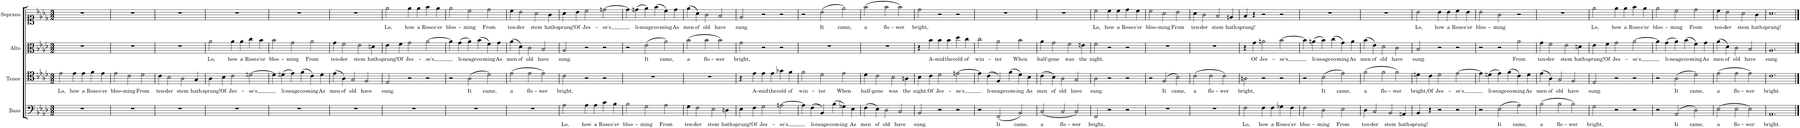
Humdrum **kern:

**kern	**text	**kern	**text	**kern	**text	**kern	**text
*part4	*part4	*part3	*part3	*part2	*part2	*part1	*part1
*staff4	*staff4	*staff3	*staff3	*staff2	*staff2	*staff1	*staff1
*I"Bass	*	*I"Tenor	*	*I"Alto	*	*I"Soprano	*
*I'B.	*	*I'T.	*	*I'A.	*	*I'S.	*
*clefF4	*	*clefC4	*	*clefC3	*	*clefC1	*
*k[b-e-a-d-]	*	*k[b-e-a-d-]	*	*k[b-e-a-d-]	*	*k[b-e-a-d-]	*
*M3/2	*	*M3/2	*	*M3/2	*	*M3/2	*
=1	=1	=1	=1	=1	=1	=1	=1
!	!	!	!LO:LY:b	!	!	!	!
1.r	.	2e-\	Lo,	1.r	.	1.r	.
!	!	!	!LO:LY:b	!	!	!	!
.	.	4e-\	how	.	.	.	.
!	!	!	!LO:LY:b	!	!	!	!
.	.	4e-\	a	.	.	.	.
!	!	!	!LO:LY:b	!	!	!	!
.	.	4f\	Rose	.	.	.	.
!	!	!	!LO:LY:b	!	!	!	!
.	.	4e-\	e'er	.	.	.	.
=2	=2	=2	=2	=2	=2	=2	=2
!	!	!	!LO:LY:b	!	!	!	!
1.r	.	2e-\	bloo-	1.r	.	1.r	.
!	!	!	!LO:LY:b	!	!	!	!
.	.	2c\	-ming	.	.	.	.
!	!	!	!LO:LY:b	!	!	!	!
.	.	2d-\	From	.	.	.	.
=3	=3	=3	=3	=3	=3	=3	=3
!	!	!	!LO:LY:b	!	!	!	!
1.r	.	4c\	ten-	1.r	.	1.r	.
!	!	!	!LO:LY:b	!	!	!	!
.	.	2B-\	-der	.	.	.	.
!	!	!	!LO:LY:b	!	!	!	!
.	.	2A-\	stem	.	.	.	.
!	!	!	!LO:LY:b	!	!	!	!
.	.	4G/	hath	.	.	.	.
=4	=4	=4	=4	=4	=4	=4	=4
!	!	!	!LO:LY:b	!	!LO:LY:b	!	!
1.r	.	4A-\	sprung!	2a-\	Lo,	1.r	.
!	!	!	!LO:LY:b	!	!	!	!
.	.	4B-\	Of	.	.	.	.
!	!	!	!LO:LY:b	!	!LO:LY:b	!	!
.	.	2c\	Jes-	4a-\	how	.	.
!	!	!	!	!	!LO:LY:b	!	!
.	.	.	.	4a-\	a	.	.
!	!	!	!LO:LY:b	!	!LO:LY:b	!	!
.	.	[2dn\	-se's	4cc\	Rose	.	.
!	!	!	!	!	!LO:LY:b	!	!
.	.	.	.	4b-\	e'er	.	.
=5	=5	=5	=5	=5	=5	=5	=5
!	!	!	!	!	!LO:LY:b	!	!
1.r	.	4d\]	.	2b-\	bloo-	1.r	.
!	!	!	!LO:LY:b	!	!	!	!
.	.	(4dn\	li-	.	.	.	.
!	!	!	!LO:LY:b	!	!LO:LY:b	!	!
.	.	4e-\)	-neage	2g\	-ming	.	.
!	!	!	!LO:LY:b	!	!	!	!
.	.	(4f\	co-	.	.	.	.
!	!	!	!LO:LY:b	!	!LO:LY:b	!	!
.	.	4c\)	-ming	2a-\	From	.	.
!	!	!	!LO:LY:b	!	!	!	!
.	.	4d\	As	.	.	.	.
=6	=6	=6	=6	=6	=6	=6	=6
!	!	!	!LO:LY:b	!	!LO:LY:b	!	!
1.r	.	(4e-\	men	4g\	ten-	1.r	.
!	!	!	!LO:LY:b	!	!LO:LY:b	!	!
.	.	4A-\)	of	2f\	-der	.	.
!	!	!	!LO:LY:b	!	!	!	!
.	.	2G/	old	.	.	.	.
!	!	!	!	!	!LO:LY:b	!	!
.	.	.	.	2e-\	stem	.	.
!	!	!	!LO:LY:b	!	!	!	!
.	.	2F/	have	.	.	.	.
!	!	!	!	!	!LO:LY:b	!	!
.	.	.	.	4dn\	hath	.	.
=7	=7	=7	=7	=7	=7	=7	=7
!	!	!	!LO:LY:b	!	!LO:LY:b	!	!LO:LY:b
1.r	.	2E-/	sung.	4e-\	sprung!	2ee-\	Lo,
!	!	!	!	!	!LO:LY:b	!	!
.	.	.	.	4f\	Of	.	.
!	!	!	!	!	!LO:LY:b	!	!LO:LY:b
.	.	2r	.	2g\	Jes-	4ee-\	how
!	!	!	!	!	!	!	!LO:LY:b
.	.	.	.	.	.	4ee-\	a
!	!	!	!	!	!LO:LY:b	!	!LO:LY:b
.	.	2r	.	[2a-\	-se's	4ff\	Rose
!	!	!	!	!	!	!	!LO:LY:b
.	.	.	.	.	.	4ee-\	e'er
=8	=8	=8	=8	=8	=8	=8	=8
!	!	!	!	!	!	!	!LO:LY:b
1.r	.	2r	.	4a-\]	.	2ee-\	bloo-
!	!	!	!	!	!LO:LY:b	!	!
.	.	.	.	(4g\	li-	.	.
!	!	!	!LO:LY:b	!	!LO:LY:b	!	!LO:LY:b
.	.	(2A-\	It	4a-\)	-neage	2cc\	-ming
!	!	!	!	!	!LO:LY:b	!	!
.	.	.	.	(4b-\	co-	.	.
!	!	!	!LO:LY:b	!	!LO:LY:b	!	!LO:LY:b
.	.	2d-\)	came,	4f\)	-ming	2dd-\	From
!	!	!	!	!	!LO:LY:b	!	!
.	.	.	.	4g\	As	.	.
=9	=9	=9	=9	=9	=9	=9	=9
!	!	!	!LO:LY:b	!	!LO:LY:b	!	!LO:LY:b
1.r	.	(2e-\	a	(4a-\	men	4cc\	ten-
!	!	!	!	!	!LO:LY:b	!	!LO:LY:b
.	.	.	.	4d-\)	of	2b-\	-der
!	!	!	!LO:LY:b	!	!LO:LY:b	!	!
.	.	2e-\	flo-	2c\	old	.	.
!	!	!	!	!	!	!	!LO:LY:b
.	.	.	.	.	.	2a-\	stem
!	!	!	!LO:LY:b	!	!LO:LY:b	!	!
.	.	2e-\)	-wer	2B-/	have	.	.
!	!	!	!	!	!	!	!LO:LY:b
.	.	.	.	.	.	4g\	hath
=10	=10	=10	=10	=10	=10	=10	=10
!	!LO:LY:b	!	!LO:LY:b	!	!LO:LY:b	!	!LO:LY:b
2A-\	Lo,	2c\	bright,	2A-/	sung.	4a-\	sprung!
!	!	!	!	!	!	!	!LO:LY:b
.	.	.	.	.	.	4b-\	Of
!	!LO:LY:b	!	!	!	!	!	!LO:LY:b
4A-\	how	2r	.	2r	.	2cc\	Jes-
!	!LO:LY:b	!	!	!	!	!	!
4A-\	a	.	.	.	.	.	.
!	!LO:LY:b	!	!	!	!	!	!LO:LY:b
4c\	Rose	2r	.	2r	.	[2ddn\	-se's
!	!LO:LY:b	!	!	!	!	!	!
4B-\	e'er	.	.	.	.	.	.
=11	=11	=11	=11	=11	=11	=11	=11
!	!LO:LY:b	!	!	!	!	!	!
2B-\	bloo-	1.r	.	2r	.	4dd\]	.
!	!	!	!	!	!	!	!LO:LY:b
.	.	.	.	.	.	(4ddn\	li-
!	!LO:LY:b	!	!	!	!LO:LY:b	!	!LO:LY:b
2G\	-ming	.	.	(2e-\	It	4ee-\)	-neage
!	!	!	!	!	!	!	!LO:LY:b
.	.	.	.	.	.	(4ff\	co-
!	!LO:LY:b	!	!	!	!LO:LY:b	!	!LO:LY:b
2A-\	From	.	.	2a-\)	came,	4cc\)	-ming
!	!	!	!	!	!	!	!LO:LY:b
.	.	.	.	.	.	4dd\	As
=12	=12	=12	=12	=12	=12	=12	=12
!	!LO:LY:b	!	!	!	!LO:LY:b	!	!LO:LY:b
4G\	ten-	1.r	.	(2b-\	a	(4ee-\	men
!	!LO:LY:b	!	!	!	!	!	!LO:LY:b
2F\	-der	.	.	.	.	4a-\)	of
!	!	!	!	!	!LO:LY:b	!	!LO:LY:b
.	.	.	.	2b-\	flo-	2g\	old
!	!LO:LY:b	!	!	!	!	!	!
2E-\	stem	.	.	.	.	.	.
!	!	!	!	!	!LO:LY:b	!	!LO:LY:b
.	.	.	.	2b-\)	-wer	2f/	have
!	!LO:LY:b	!	!	!	!	!	!
4Dn\	hath	.	.	.	.	.	.
=13	=13	=13	=13	=13	=13	=13	=13
!	!LO:LY:b	!	!	!	!LO:LY:b	!	!LO:LY:b
4E-\	sprung!	4r	.	2g\	bright,	2e-/	sung.
!	!LO:LY:b	!	!LO:LY:b	!	!	!	!
4F\	Of	4e-\	A-	.	.	.	.
!	!LO:LY:b	!	!LO:LY:b	!	!	!	!
2G\	Jes-	4e-\	-mid	2r	.	2r	.
!	!	!	!LO:LY:b	!	!	!	!
.	.	4e-\	the	.	.	.	.
!	!LO:LY:b	!	!LO:LY:b	!	!	!	!
[2An\	-se's	4g-X\	cold	2r	.	2r	.
!	!	!	!LO:LY:b	!	!	!	!
.	.	4f\	of	.	.	.	.
=14	=14	=14	=14	=14	=14	=14	=14
!	!	!	!LO:LY:b	!	!	!	!
4A\]	.	2f\	win-	1.r	.	2r	.
!	!LO:LY:b	!	!	!	!	!	!
((4F\	li-	.	.	.	.	.	.
!	!LO:LY:b	!	!LO:LY:b	!	!	!	!LO:LY:b
4BB-/))	-neage	2d-\	-ter	.	.	(2b-\	It
!	!LO:LY:b	!	!	!	!	!	!
(4B-\	com-	.	.	.	.	.	.
!	!LO:LY:b	!	!LO:LY:b	!	!	!	!LO:LY:b
4G-X\)	-ing	2e-\	When	.	.	2ee-\)	came,
!	!LO:LY:b	!	!	!	!	!	!
4E-\	As	.	.	.	.	.	.
=15	=15	=15	=15	=15	=15	=15	=15
!	!LO:LY:b	!	!LO:LY:b	!	!	!	!LO:LY:b
(4F\	men	4d-\	half-	1.r	.	(2ff\	a
!	!LO:LY:b	!	!LO:LY:b	!	!	!	!
4E-\)	of	2c\	-gone	.	.	.	.
!	!LO:LY:b	!	!	!	!	!	!LO:LY:b
2D-\	old	.	.	.	.	2ff\	flo-
!	!	!	!LO:LY:b	!	!	!	!
.	.	2B-\	was	.	.	.	.
!	!LO:LY:b	!	!	!	!	!	!LO:LY:b
2C/	have	.	.	.	.	2ff\)	-wer
!	!	!	!LO:LY:b	!	!	!	!
.	.	4An\	the	.	.	.	.
=16	=16	=16	=16	=16	=16	=16	=16
!	!LO:LY:b	!	!LO:LY:b	!	!	!	!LO:LY:b
2BB-/	sung.	4B-\	night.	4r	.	2dd-\	bright,
!	!	!	!LO:LY:b	!	!LO:LY:b	!	!
.	.	4c\	Of	4b-\	A-	.	.
!	!	!	!LO:LY:b	!	!LO:LY:b	!	!
2r	.	2d-\	Jes-	4b-\	-mid	2r	.
!	!	!	!	!	!LO:LY:b	!	!
.	.	.	.	4b-\	the	.	.
!	!	!	!LO:LY:b	!	!LO:LY:b	!	!
2r	.	[2en\	-se's	4dd-\	cold	2r	.
!	!	!	!	!	!LO:LY:b	!	!
.	.	.	.	4cc\	of	.	.
=17	=17	=17	=17	=17	=17	=17	=17
!	!	!	!	!	!LO:LY:b	!	!
2r	.	4e\]	.	2cc\	win-	1.r	.
!	!	!	!LO:LY:b	!	!	!	!
.	.	((4c\	li-	.	.	.	.
!	!LO:LY:b	!	!LO:LY:b	!	!LO:LY:b	!	!
(2FF/	It	4F/))	-neage	2a-\	-ter	.	.
!	!	!	!LO:LY:b	!	!	!	!
.	.	(4f\	com-	.	.	.	.
!	!LO:LY:b	!	!LO:LY:b	!	!LO:LY:b	!	!
2BB-/)	came,	4d-\)	-ing	2b-\	When	.	.
!	!	!	!LO:LY:b	!	!	!	!
.	.	4B-\	As	.	.	.	.
=18	=18	=18	=18	=18	=18	=18	=18
!	!LO:LY:b	!	!LO:LY:b	!	!LO:LY:b	!	!
(2C/	a	(4c\	men	4a-\	half-	1.r	.
!	!	!	!LO:LY:b	!	!LO:LY:b	!	!
.	.	4B-\)	of	2g\	-gone	.	.
!	!LO:LY:b	!	!LO:LY:b	!	!	!	!
2C/	flo-	2A-\	old	.	.	.	.
!	!	!	!	!	!LO:LY:b	!	!
.	.	.	.	2f\	was	.	.
!	!LO:LY:b	!	!LO:LY:b	!	!	!	!
2C/)	-wer	2G/	have	.	.	.	.
!	!	!	!	!	!LO:LY:b	!	!
.	.	.	.	4en\	the	.	.
=19	=19	=19	=19	=19	=19	=19	=19
!	!LO:LY:b	!	!LO:LY:b	!	!LO:LY:b	!	!LO:LY:b
2FF/	bright,	2A-\	sung.	2f\	night.	2cc\	Lo,
!	!	!	!	!	!	!	!LO:LY:b
2r	.	2r	.	2r	.	4cc\	how
!	!	!	!	!	!	!	!LO:LY:b
.	.	.	.	.	.	4cc\	a
!	!	!	!	!	!	!	!LO:LY:b
2r	.	2r	.	2r	.	4dd-\	Rose
!	!	!	!	!	!	!	!LO:LY:b
.	.	.	.	.	.	4cc\	e'er
=20	=20	=20	=20	=20	=20	=20	=20
!	!	!	!	!	!	!	!LO:LY:b
1.r	.	2r	.	1.r	.	2cc\	bloo-
!	!	!	!LO:LY:b	!	!	!	!LO:LY:b
.	.	(2F/	It	.	.	2a-\	-ming
!	!	!	!LO:LY:b	!	!	!	!LO:LY:b
.	.	2B-\)	came,	.	.	2b-\	From
=21	=21	=21	=21	=21	=21	=21	=21
!	!	!	!LO:LY:b	!	!	!	!LO:LY:b
1.r	.	(2c\	a	1.r	.	4a-\	ten-
!	!	!	!	!	!	!	!LO:LY:b
.	.	.	.	.	.	2g\	-der
!	!	!	!LO:LY:b	!	!	!	!
.	.	2c\	flo-	.	.	.	.
!	!	!	!	!	!	!	!LO:LY:b
.	.	.	.	.	.	2f/	stem
!	!	!	!LO:LY:b	!	!	!	!
.	.	2c\)	-wer	.	.	.	.
!	!	!	!	!	!	!	!LO:LY:b
.	.	.	.	.	.	4en/	hath
=22	=22	=22	=22	=22	=22	=22	=22
!	!LO:LY:b	!	!LO:LY:b	!	!	!	!LO:LY:b
2F\	Lo,	2An\	bright,	4r	.	4f/	sprung!
!	!	!	!	!	!LO:LY:b	!	!
.	.	.	.	4g\	Of	4r	.
!	!LO:LY:b	!	!	!	!LO:LY:b	!	!
4F\	how	2r	.	2an\	Jes-	2r	.
!	!LO:LY:b	!	!	!	!	!	!
4F\	a	.	.	.	.	.	.
!	!LO:LY:b	!	!	!	!LO:LY:b	!	!
4G-X\	Rose	2r	.	[2b-\	-se's	2r	.
!	!LO:LY:b	!	!	!	!	!	!
4F\	e'er	.	.	.	.	.	.
=23	=23	=23	=23	=23	=23	=23	=23
!	!LO:LY:b	!	!	!	!	!	!
2F\	bloo-	2r	.	4b-\]	.	1.r	.
!	!	!	!	!	!LO:LY:b	!	!
.	.	.	.	(4an\	li-	.	.
!	!LO:LY:b	!	!LO:LY:b	!	!LO:LY:b	!	!
2D-\	-ming	(2B-\	It	4b-\)	-neage	.	.
!	!	!	!	!	!LO:LY:b	!	!
.	.	.	.	(4cc\	co-	.	.
!	!LO:LY:b	!	!LO:LY:b	!	!LO:LY:b	!	!
2E-\	From	2e-\)	came,	4g\)	-ming	.	.
!	!	!	!	!	!LO:LY:b	!	!
.	.	.	.	4a\	As	.	.
=24	=24	=24	=24	=24	=24	=24	=24
!	!LO:LY:b	!	!LO:LY:b	!	!LO:LY:b	!	!
4D-\	ten-	(2f\	a	(4b-\	men	1.r	.
!	!LO:LY:b	!	!	!	!LO:LY:b	!	!
2C/	-der	.	.	4e-\)	of	.	.
!	!	!	!LO:LY:b	!	!LO:LY:b	!	!
.	.	2f\	flo-	2d-\	old	.	.
!	!LO:LY:b	!	!	!	!	!	!
2BB-/	stem	.	.	.	.	.	.
!	!	!	!LO:LY:b	!	!LO:LY:b	!	!
.	.	2f\)	-wer	2c\	have	.	.
!	!LO:LY:b	!	!	!	!	!	!
4AAn/	hath	.	.	.	.	.	.
=25	=25	=25	=25	=25	=25	=25	=25
!	!LO:LY:b	!	!LO:LY:b	!	!LO:LY:b	!	!LO:LY:b
4BB-/	sprung!	4dn\	bright,	2B-/	sung.	2b-\	Lo,
!	!	!	!LO:LY:b	!	!	!	!
4r	.	4c\	Of	.	.	.	.
!	!	!	!LO:LY:b	!	!	!	!LO:LY:b
2r	.	2d\	Jes-	2r	.	4b-\	how
!	!	!	!	!	!	!	!LO:LY:b
.	.	.	.	.	.	4b-\	a
!	!	!	!LO:LY:b	!	!	!	!LO:LY:b
2r	.	[2e-\	-se's	2r	.	4cc\	Rose
!	!	!	!	!	!	!	!LO:LY:b
.	.	.	.	.	.	4b-\	e'er
=26	=26	=26	=26	=26	=26	=26	=26
!	!	!	!	!	!	!	!LO:LY:b
2r	.	4e-\]	.	2r	.	2b-\	bloo-
!	!	!	!LO:LY:b	!	!	!	!
.	.	(4dn\	li-	.	.	.	.
!	!LO:LY:b	!	!LO:LY:b	!	!	!	!LO:LY:b
(2E-\	It	4e-\)	-neage	2r	.	2g\	-ming
!	!	!	!LO:LY:b	!	!	!	!
.	.	(4f\	co-	.	.	.	.
!	!LO:LY:b	!	!LO:LY:b	!	!LO:LY:b	!	!
2A-\)	came,	4c\)	-ming	2a-\	From	2r	.
!	!	!	!LO:LY:b	!	!	!	!
.	.	4d\	As	.	.	.	.
=27	=27	=27	=27	=27	=27	=27	=27
!	!LO:LY:b	!	!LO:LY:b	!	!LO:LY:b	!	!
(2B-\	a	(4e-\	men	4g\	ten-	1.r	.
!	!	!	!LO:LY:b	!	!LO:LY:b	!	!
.	.	4A-\)	of	2f\	-der	.	.
!	!LO:LY:b	!	!LO:LY:b	!	!	!	!
2B-\	flo-	2G/	old	.	.	.	.
!	!	!	!	!	!LO:LY:b	!	!
.	.	.	.	2e-\	stem	.	.
!	!LO:LY:b	!	!LO:LY:b	!	!	!	!
2B-\)	-wer	2F/	have	.	.	.	.
!	!	!	!	!	!LO:LY:b	!	!
.	.	.	.	4dn\	hath	.	.
=28	=28	=28	=28	=28	=28	=28	=28
!	!LO:LY:b	!	!LO:LY:b	!	!LO:LY:b	!	!LO:LY:b
2G\	bright,	2E-/	sung.	4e-\	sprung!	2ee-\	Lo,
!	!	!	!	!	!LO:LY:b	!	!
.	.	.	.	4f\	Of	.	.
!	!	!	!	!	!LO:LY:b	!	!LO:LY:b
2r	.	2r	.	2g\	Jes-	4ee-\	how
!	!	!	!	!	!	!	!LO:LY:b
.	.	.	.	.	.	4ee-\	a
!	!	!	!	!	!LO:LY:b	!	!LO:LY:b
2r	.	2r	.	[2a-\	-se's	4ff\	Rose
!	!	!	!	!	!	!	!LO:LY:b
.	.	.	.	.	.	4ee-\	e'er
=29	=29	=29	=29	=29	=29	=29	=29
!	!	!	!	!	!	!	!LO:LY:b
2r	.	2r	.	4a-\]	.	2ee-\	bloo-
!	!	!	!	!	!LO:LY:b	!	!
.	.	.	.	(4g\	li-	.	.
!	!LO:LY:b	!	!LO:LY:b	!	!LO:LY:b	!	!LO:LY:b
(2AA-/	It	(2A-\	It	4a-\)	-neage	2cc\	-ming
!	!	!	!	!	!LO:LY:b	!	!
.	.	.	.	(4b-\	co-	.	.
!	!LO:LY:b	!	!LO:LY:b	!	!LO:LY:b	!	!LO:LY:b
2D-\)	came,	2d-\)	came,	4f\)	-ming	2dd-\	From
!	!	!	!	!	!LO:LY:b	!	!
.	.	.	.	4g\	As	.	.
=30	=30	=30	=30	=30	=30	=30	=30
!	!LO:LY:b	!	!LO:LY:b	!	!LO:LY:b	!	!LO:LY:b
(2E-\	a	(2e-\	a	(4a-\	men	4cc\	ten-
!	!	!	!	!	!LO:LY:b	!	!LO:LY:b
.	.	.	.	4d-\)	of	2b-\	-der
!	!LO:LY:b	!	!LO:LY:b	!	!LO:LY:b	!	!
2E-\	flo-	2e-\	flo-	2c\	old	.	.
!	!	!	!	!	!	!	!LO:LY:b
.	.	.	.	.	.	2a-\	stem
!	!LO:LY:b	!	!LO:LY:b	!	!LO:LY:b	!	!
2E-\)	-wer	2e-\)	-wer	2B-/	have	.	.
!	!	!	!	!	!	!	!LO:LY:b
.	.	.	.	.	.	4g\	hath
=31	=31	=31	=31	=31	=31	=31	=31
!	!LO:LY:b	!	!LO:LY:b	!	!LO:LY:b	!	!LO:LY:b
1.AA-	bright.	1.c	bright.	1.A-	sung.	1.a-	sprung!
==	==	==	==	==	==	==	==
*-	*-	*-	*-	*-	*-	*-	*-
